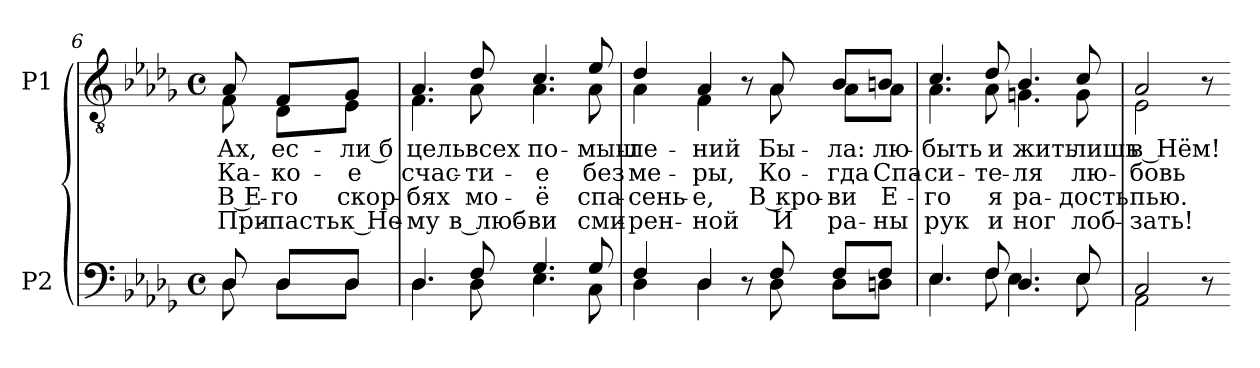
**kern	**kern	**text	**text	**text	**text
*part2	*part1	*part1	*part1	*part1	*part1
*staff2	*staff1	*staff1	*staff1	*staff1	*staff1
*I"P2	*I"P1	*	*	*	*
!!LO:LB:g=z
*clefF4	*clefGv2	*	*	*	*
*	*ITrd7c12	*	*	*	*
*k[b-e-a-d-g-]	*k[b-e-a-d-g-]	*	*	*	*
*D-:	*D-:	*	*	*	*
*M4/4	*M4/4	*	*	*	*
*met(c)	*met(c)	*	*	*	*
=6	=6	=6	=6	=6	=6
*^	*	*	*	*	*
!	!	!	!LO:LY:b:color=#000000	!LO:LY:b:color=#000000	!LO:LY:b:color=#000000	!LO:LY:b:color=#000000
*	*	*^	*	*	*	*
8D-i/	8D-i\	8AA-i/	8FFi\	Ах,	Ка-	В Е-	При-
!	!	!	!	!LO:LY:b:color=#000000	!LO:LY:b:color=#000000	!LO:LY:b:color=#000000	!LO:LY:b:color=#000000
8D-i/L	8D-i\L	8FFi/L	8DD-i\L	ес-	-ко-	-го	-пасть
!	!	!	!	!LO:LY:b:color=#000000	!LO:LY:b:color=#000000	!LO:LY:b:color=#000000	!LO:LY:b:color=#000000
8D-i/J	8D-i\J	8GG-i/J	8EE-i\J	-ли б	-е	скор-	к Не-
=7	=7	=7	=7	=7	=7	=7	=7
!	!	!	!	!LO:LY:b:color=#000000	!LO:LY:b:color=#000000	!LO:LY:b:color=#000000	!LO:LY:b:color=#000000
4.D-i/	4.D-i\	4.AA-i/	4.FFi\	цель	счас-	-бях	-му
!	!	!	!	!LO:LY:b:color=#000000	!LO:LY:b:color=#000000	!LO:LY:b:color=#000000	!LO:LY:b:color=#000000
8Fi/	8D-i\	8D-i/	8AA-i\	всех	-ти-	мо-	в люб-
!	!	!	!	!LO:LY:b:color=#000000	!LO:LY:b:color=#000000	!LO:LY:b:color=#000000	!LO:LY:b:color=#000000
4.G-i/	4.E-i\	4.Ci/	4.AA-i\	по-	-е	-ё	-ви
!	!	!	!	!LO:LY:b:color=#000000	!LO:LY:b:color=#000000	!LO:LY:b:color=#000000	!LO:LY:b:color=#000000
8G-i/	8Ci\	8E-i/	8AA-i\	-мыш-	без	спа-	сми-
=8	=8	=8	=8	=8	=8	=8	=8
!	!	!	!	!LO:LY:b:color=#000000	!LO:LY:b:color=#000000	!LO:LY:b:color=#000000	!LO:LY:b:color=#000000
4Fi/	4D-i\	4D-i/	4AA-i\	-ле-	ме-	-сень-	-рен-
!	!	!	!	!LO:LY:b:color=#000000	!LO:LY:b:color=#000000	!LO:LY:b:color=#000000	!LO:LY:b:color=#000000
4D-i/	4D-i\	4AA-i/	4FFi\	-ний	-ры,	-е,	-ной
8r	8ryy	8r	8ryy	.	.	.	.
!	!	!	!	!LO:LY:b:color=#000000	!LO:LY:b:color=#000000	!LO:LY:b:color=#000000	!LO:LY:b:color=#000000
8Fi/	8D-i\	8AA-i/	8AA-i\	Бы-	Ко-	В кро-	И
!	!	!	!	!LO:LY:b:color=#000000	!LO:LY:b:color=#000000	!LO:LY:b:color=#000000	!LO:LY:b:color=#000000
8Fi/L	8D-i\L	8BB-i/L	8AA-i\L	-ла:	-гда	-ви	ра-
!	!	!	!	!LO:LY:b:color=#000000	!LO:LY:b:color=#000000	!LO:LY:b:color=#000000	!LO:LY:b:color=#000000
8Fi/J	8Dni\J	8BBni/J	8AA-i\J	лю-	Спа-	Е-	-ны
=9	=9	=9	=9	=9	=9	=9	=9
!	!	!	!	!LO:LY:b:color=#000000	!LO:LY:b:color=#000000	!LO:LY:b:color=#000000	!LO:LY:b:color=#000000
4.E-i/	4.E-i\	4.Ci/	4.AA-i\	-быть	-си-	-го	рук
!	!	!	!	!LO:LY:b:color=#000000	!LO:LY:b:color=#000000	!LO:LY:b:color=#000000	!LO:LY:b:color=#000000
8Fi/	8Fi\	8D-i/	8AA-i\	и	-те-	я	и
!	!	!	!	!LO:LY:b:color=#000000	!LO:LY:b:color=#000000	!LO:LY:b:color=#000000	!LO:LY:b:color=#000000
4.D-i/	4.E-i\	4.BB-i/	4.GGni\	жить	-ля	ра-	ног
!	!	!	!	!LO:LY:b:color=#000000	!LO:LY:b:color=#000000	!LO:LY:b:color=#000000	!LO:LY:b:color=#000000
8E-i/	8E-i\	8Ci/	8GGi\	лишь	лю-	-дость	лоб-
=10	=10	=10	=10	=10	=10	=10	=10
!	!	!	!	!LO:LY:b:color=#000000	!LO:LY:b:color=#000000	!LO:LY:b:color=#000000	!LO:LY:b:color=#000000
2Ci/	2AA-i\	2AA-i/	2EE-i\	в Нём!	-бовь	пью.	-зать!
8r	8ryy	8r	8ryy	.	.	.	.
*v	*v	*	*	*	*	*	*
*	*v	*v	*	*	*	*
=-	=-	=-	=-	=-	=-
*-	*-	*-	*-	*-	*-
